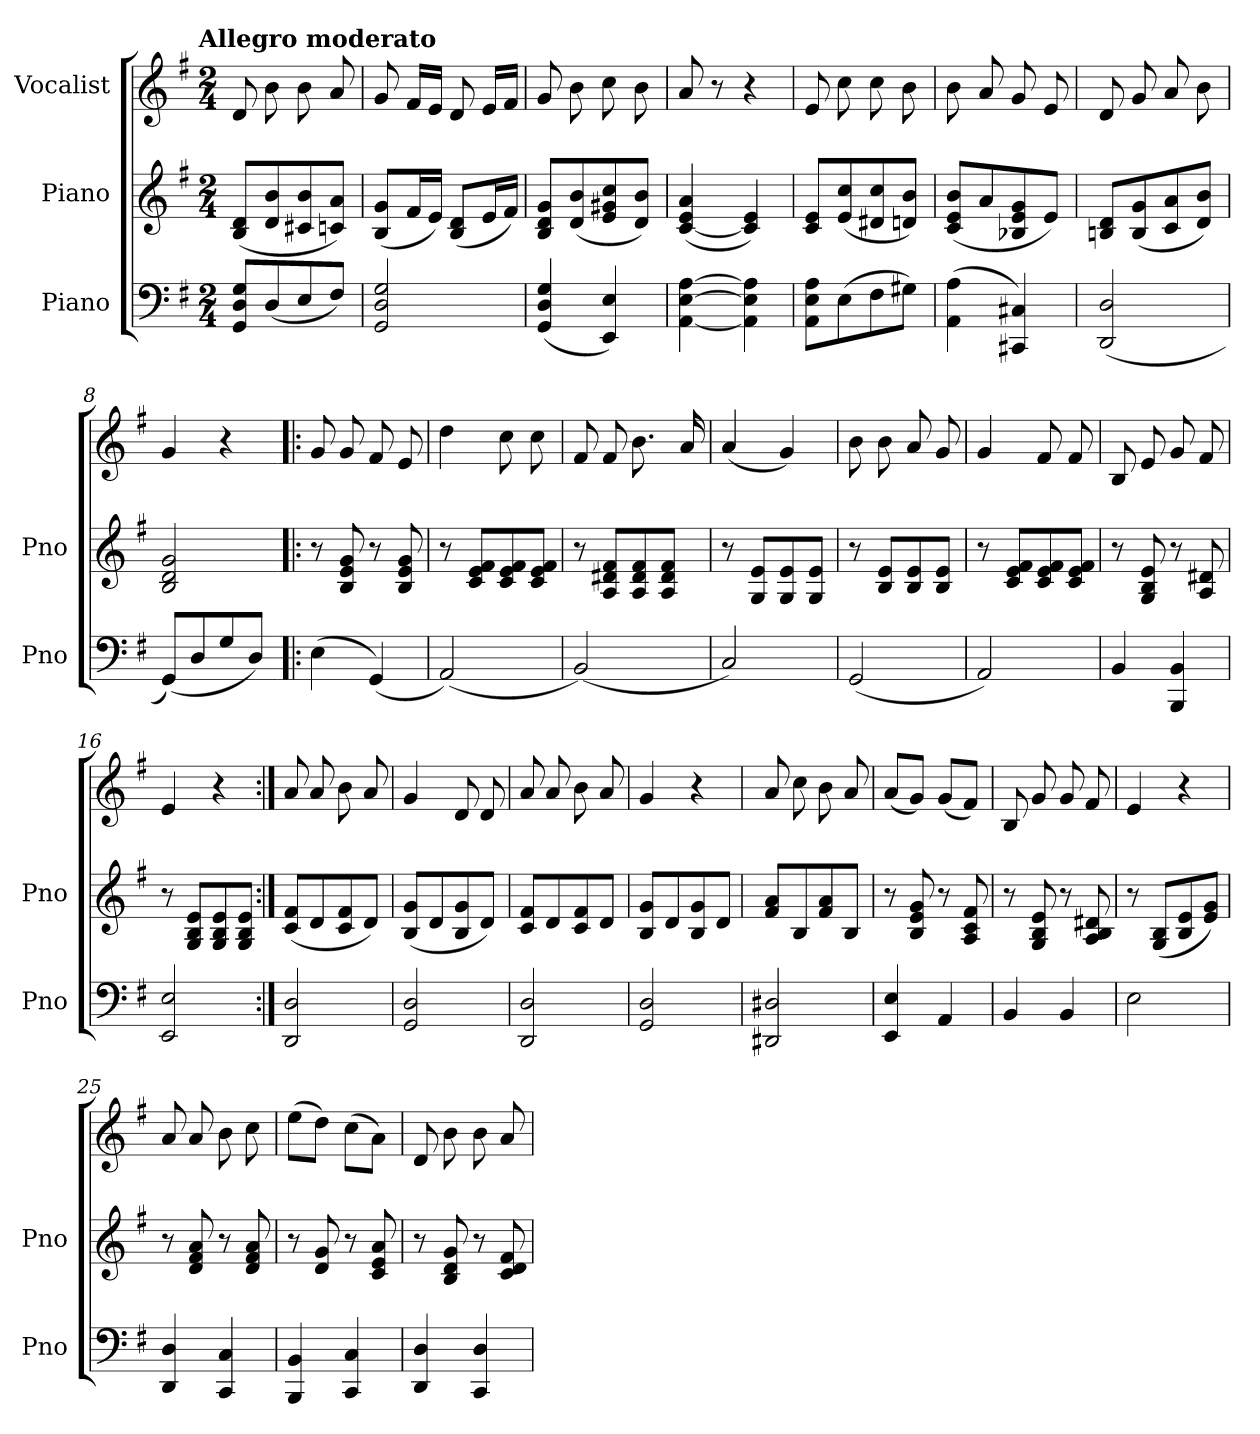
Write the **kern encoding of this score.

**kern	**kern	**kern
*part3	*part2	*part1
*staff3	*staff2	*staff1
*I"Piano	*I"Piano	*I"Vocalist
*I'Pno	*I'Pno	*
*clefF4	*clefG2	*clefG2
*k[f#]	*k[f#]	*k[f#]
*G:	*G:	*G:
!!LO:TX:omd:t=Allegro moderato
*M2/4	*M2/4	*M2/4
*MM116	*MM116	*MM116
=1	=1	=1
8GG 8D 8GL	(8B 8dL	8d
(8D	8d 8b	8b
8E	8c#X 8b	8b
8F#J)	8cn 8aJ)	8a
=2	=2	=2
2GG 2D 2G	(8B 8gL	8g
.	16f#L	16f#LL
.	16eJJ)	16eJJ
.	(8B 8dL	8d
.	16eL	16eLL
.	16f#JJ)	16f#JJ
=3	=3	=3
(4GG 4D 4G	8B 8d 8gL	8g
.	(8d 8b	8b
4EE 4E)	8e 8g#X 8cc	8cc
.	8d 8bJ)	8b
=4	=4	=4
[4AA [4E [4A	([4c 4e 4a	8a
.	.	8r
4AA] 4E] 4A]	4c] 4e)	4r
=5	=5	=5
8AA 8E 8AL	8c 8eL	8e
(8E	(8e 8cc	8cc
8F#	8d#X 8cc	8cc
8G#XJ)	8dn 8bJ)	8b
=6	=6	=6
(4AA 4A	(8c 8e 8bL	8b
.	8a	8a
4CC#X 4C#X)	8B-X 8e 8g	8g
.	8eJ)	8e
=7	=7	=7
(2DD 2D	8Bn 8dL	8d
.	(8B 8g	8g
.	8c 8a	8a
.	8d 8bJ)	8b
=8	=8	=8
(8GGL)	2B 2d 2g	4g
8D	.	.
8G	.	4r
8DJ)	.	.
=9!|:	=9!|:	=9!|:
(4E	8r	8g
.	8B 8e 8g	8g
(4GG)	8r	8f#
.	8B 8e 8g	8e
=10	=10	=10
(2AA)	8r	4dd
.	8c 8e 8f#L	.
.	8c 8e 8f#	8cc
.	8c 8e 8f#J	8cc
=11	=11	=11
(2BB)	8r	8f#
.	8A 8d#X 8f#L	8f#
.	8A 8d# 8f#	8.b
.	8A 8d# 8f#J	.
.	.	16a
=12	=12	=12
2C)	8r	(4a
.	8G 8eL	.
.	8G 8e	4g)
.	8G 8eJ	.
=13	=13	=13
(2GG	8r	8b
.	8B 8eL	8b
.	8B 8e	8a
.	8B 8eJ	8g
=14	=14	=14
2AA)	8r	4g
.	8c 8e 8f#L	.
.	8c 8e 8f#	8f#
.	8c 8e 8f#J	8f#
=15	=15	=15
4BB	8r	8B
.	8G 8B 8e	8e
4BBB 4BB	8r	8g
.	8A 8d#X	8f#
=16	=16	=16
2EE 2E	8r	4e
.	8G 8B 8eL	.
.	8G 8B 8e	4r
.	8G 8B 8eJ	.
=17:|!	=17:|!	=17:|!
2DD 2D	(8c 8f#L	8a
.	8d	8a
.	8c 8f#	8b
.	8dJ)	8a
=18	=18	=18
2GG 2D	(8B 8gL	4g
.	8d	.
.	8B 8g	8d
.	8dJ)	8d
=19	=19	=19
2DD 2D	8c 8f#L	8a
.	8d	8a
.	8c 8f#	8b
.	8dJ	8a
=20	=20	=20
2GG 2D	8B 8gL	4g
.	8d	.
.	8B 8g	4r
.	8dJ	.
=21	=21	=21
2DD#X 2D#X	8f# 8aL	8a
.	8B	8cc
.	8f# 8a	8b
.	8BJ	8a
=22	=22	=22
4EE 4E	8r	(8aL
.	8B 8e 8g	8gJ)
4AA	8r	(8gL
.	8A 8c 8f#	8f#J)
=23	=23	=23
4BB	8r	8B
.	8G 8B 8e	8g
4BB	8r	8g
.	8A 8B 8d#X	8f#
=24	=24	=24
2E	8r	4e
.	(8G 8BL	.
.	8B 8e	4r
.	8e 8gJ)	.
=25	=25	=25
4DD 4D	8r	8a
.	8d 8f# 8a	8a
4CC 4C	8r	8b
.	8d 8f# 8a	8cc
=26	=26	=26
4BBB 4BB	8r	(8eeL
.	8d 8g	8ddJ)
4CC 4C	8r	(8ccL
.	8c 8e 8a	8aJ)
=27	=27	=27
4DD 4D	8r	8d
.	8B 8d 8g	8b
4CC 4D	8r	8b
.	8c 8d 8f#	8a
=	=	=
*-	*-	*-
